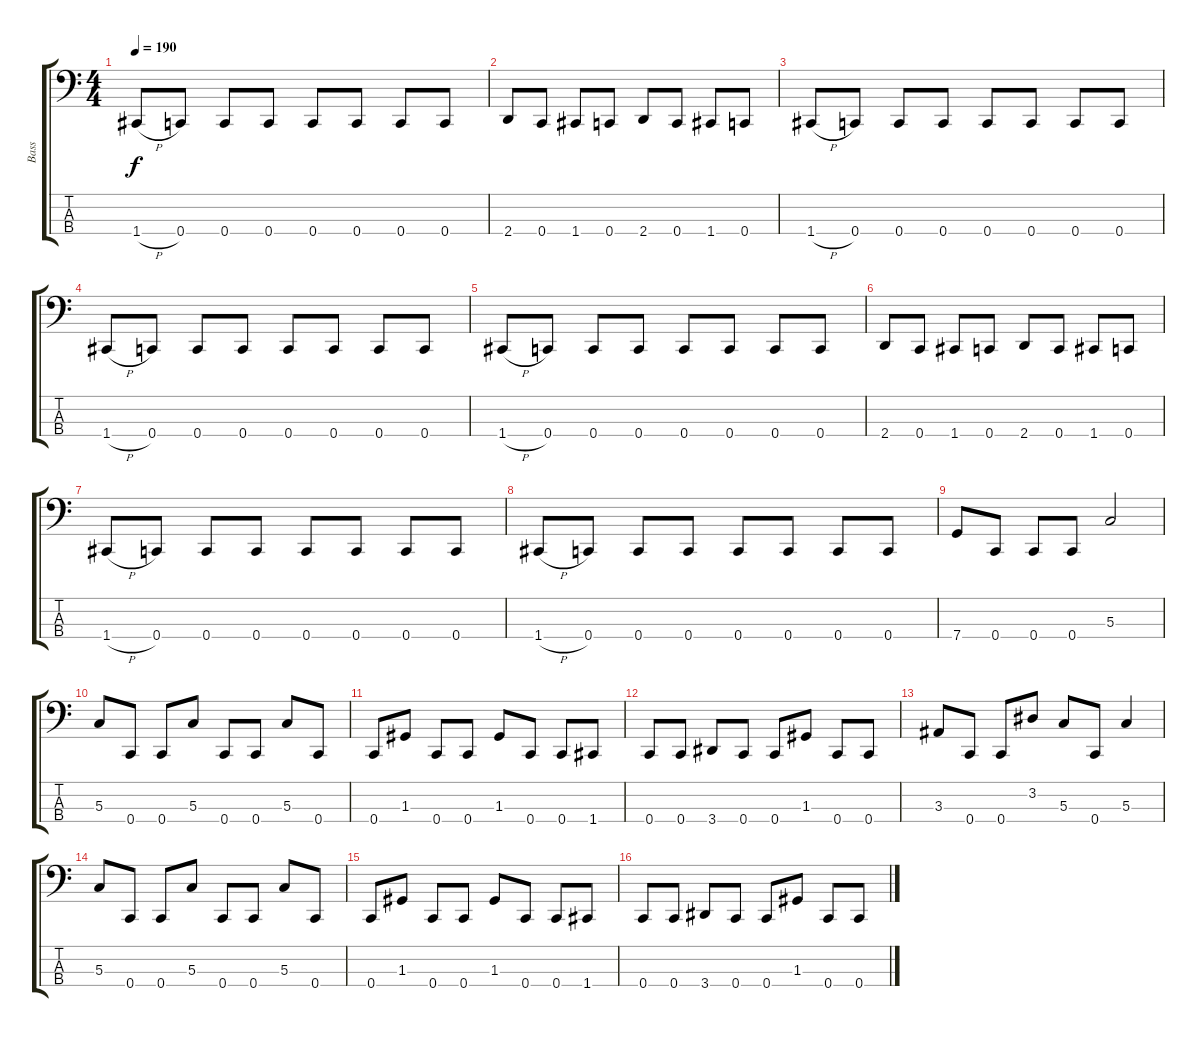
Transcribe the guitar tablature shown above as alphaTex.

\track ("Bass" "Bass") {instrument electricbasspick}
\staff {score tabs}
\tuning (F2 C2 G1 C1) {hide}
\ts (4 4)
\tempo 190
\clef f4
\ks c
1.4{h}.8{dy f} 0.4.8 0.4.8 0.4.8 0.4.8 0.4.8 0.4.8 0.4.8 |
2.4.8 0.4.8 1.4.8 0.4.8 2.4.8 0.4.8 1.4.8 0.4.8 |
1.4{h}.8 0.4.8 0.4.8 0.4.8 0.4.8 0.4.8 0.4.8 0.4.8 |
1.4{h}.8 0.4.8 0.4.8 0.4.8 0.4.8 0.4.8 0.4.8 0.4.8 |
1.4{h}.8 0.4.8 0.4.8 0.4.8 0.4.8 0.4.8 0.4.8 0.4.8 |
2.4.8 0.4.8 1.4.8 0.4.8 2.4.8 0.4.8 1.4.8 0.4.8 |
1.4{h}.8 0.4.8 0.4.8 0.4.8 0.4.8 0.4.8 0.4.8 0.4.8 |
1.4{h}.8 0.4.8 0.4.8 0.4.8 0.4.8 0.4.8 0.4.8 0.4.8 |
7.4.8 0.4.8 0.4.8 0.4.8 5.3.2 |
5.3.8 0.4.8 0.4.8 5.3.8 0.4.8 0.4.8 5.3.8 0.4.8 |
0.4.8 1.3.8 0.4.8 0.4.8 1.3.8 0.4.8 0.4.8 1.4.8 |
0.4.8 0.4.8 3.4.8 0.4.8 0.4.8 1.3.8 0.4.8 0.4.8 |
3.3.8 0.4.8 0.4.8 3.2.8 5.3.8 0.4.8 5.3.4 |
5.3.8 0.4.8 0.4.8 5.3.8 0.4.8 0.4.8 5.3.8 0.4.8 |
0.4.8 1.3.8 0.4.8 0.4.8 1.3.8 0.4.8 0.4.8 1.4.8 |
0.4.8 0.4.8 3.4.8 0.4.8 0.4.8 1.3.8 0.4.8 0.4.8
